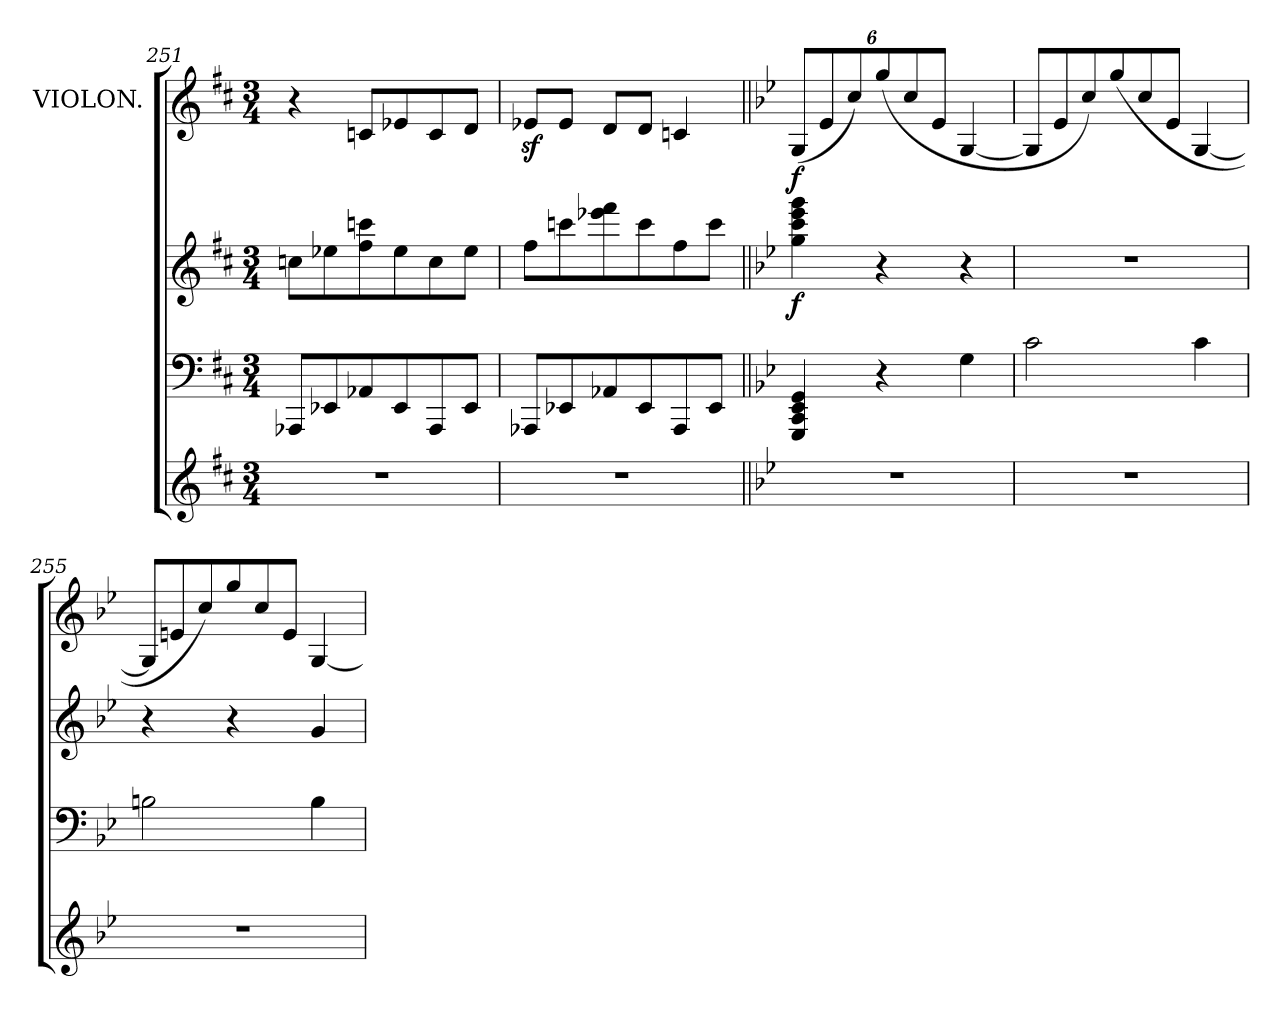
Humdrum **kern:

**kern	**kern	**kern	**dynam	**kern	**dynam
*part3	*part2	*part2	*part2	*part1	*part1
*staff4	*staff3	*staff2	*staff2/3	*staff1	*staff1
*	*	*	*	*I"VIOLON.	*
*clefG2	*clefF4	*clefG2	*	*clefG2	*
*k[f#c#]	*k[f#c#]	*k[f#c#]	*	*k[f#c#]	*
*D:	*D:	*D:	*	*D:	*
*M3/4	*M3/4	*M3/4	*	*M3/4	*
=251	=251	=251	=251	=251	=251
!LO:N:vis=1	!	!	!	!	!
2.r	8AAA-X/L	8ccn\L	.	4r	.
.	8EE-X/	8ee-X\	.	.	.
.	8AA-X/	8ff#\ 8cccn\	.	8cn/L	.
.	8EE-/	8ee-\	.	8e-X/	.
.	8AAA-/	8cc\	.	8c/	.
.	8EE-/J	8ee-\J	.	8d/J	.
=252	=252	=252	=252	=252	=252
!LO:N:vis=1	!	!	!	!	!
2.r	8AAA-X/L	8ff#\L	.	8e-Xz</L	.
.	8EE-X/	8cccn\	.	8e-/J	.
.	8AA-X/	8eee-X\ 8fff#\	.	8d/L	.
.	8EE-/	8ccc\	.	8d/J	.
.	8AAA-/	8ff#\	.	4cn/	.
.	8EE-/J	8ccc\J	.	.	.
!!LO:LB:g=z
=253||	=253||	=253||	=253||	=253||	=253||
*k[b-e-]	*k[b-e-]	*k[b-e-]	*	*k[b-e-]	*
*B-:	*B-:	*B-:	*	*B-:	*
!LO:N:vis=1	!	!	!LO:DY:b	!	!LO:DY:b
2.r	4GGG/ 4CC/ 4EE-/ 4GG/	4gg\ 4ccc\ 4eee-\ 4ggg\	f	(<12G/L	f
.	.	.	.	12e-/	.
.	.	.	.	12cc/)	.
.	4r	4r	.	(<12gg/	.
.	.	.	.	12cc/	.
.	.	.	.	12e-/J	.
.	4G\	4r	.	[<4G/	.
=254	=254	=254	=254	=254	=254
!LO:N:vis=1	!	!LO:N:vis=1	!	!	!
*	*	*	*	*Xtuplet	*
2.r	2c\	2.r	.	12G/L]	.
.	.	.	.	12e-/	.
.	.	.	.	12cc/)	.
.	.	.	.	(<12gg/	.
.	.	.	.	12cc/	.
.	.	.	.	12e-/J	.
.	4c\	.	.	[<4G/	.
=255	=255	=255	=255	=255	=255
!LO:N:vis=1	!	!	!	!	!
2.r	2Bn\	4r	.	12G/L]	.
.	.	.	.	12en/	.
.	.	.	.	12cc/)	.
.	.	4r	.	12gg/	.
.	.	.	.	12cc/	.
.	.	.	.	12e/J	.
.	4B\	4g/	.	[4G/	.
=	=	=	=	=	=
*-	*-	*-	*-	*-	*-
